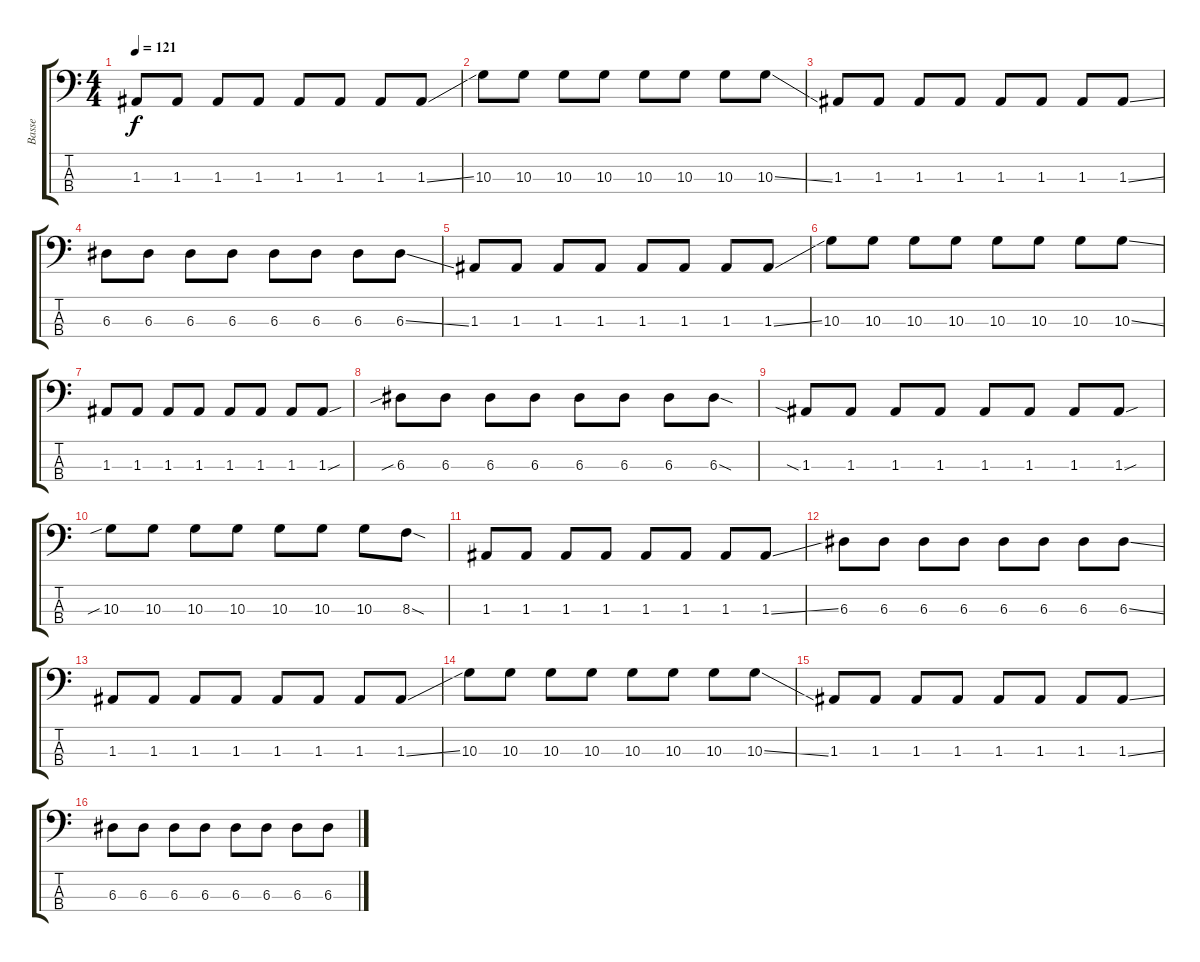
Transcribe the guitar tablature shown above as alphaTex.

\track ("Basse" "Basse") {instrument electricbasspick}
\staff {score tabs}
\tuning (G2 D2 A1 E1) {hide}
\ts (4 4)
\tempo 121
\clef f4
\ks c
1.3.8{dy f} 1.3.8 1.3.8 1.3.8 1.3.8 1.3.8 1.3.8 1.3{ss}.8 |
10.3.8 10.3.8 10.3.8 10.3.8 10.3.8 10.3.8 10.3.8 10.3{ss}.8 |
1.3.8 1.3.8 1.3.8 1.3.8 1.3.8 1.3.8 1.3.8 1.3{ss}.8 |
6.3.8 6.3.8 6.3.8 6.3.8 6.3.8 6.3.8 6.3.8 6.3{ss}.8 |
1.3.8 1.3.8 1.3.8 1.3.8 1.3.8 1.3.8 1.3.8 1.3{ss}.8 |
10.3.8 10.3.8 10.3.8 10.3.8 10.3.8 10.3.8 10.3.8 10.3{ss}.8 |
1.3.8 1.3.8 1.3.8 1.3.8 1.3.8 1.3.8 1.3.8 1.3{sou}.8 |
6.3{sib}.8 6.3.8 6.3.8 6.3.8 6.3.8 6.3.8 6.3.8 6.3{sod}.8 |
1.3{sia}.8 1.3.8 1.3.8 1.3.8 1.3.8 1.3.8 1.3.8 1.3{sou}.8 |
10.3{sib}.8 10.3.8 10.3.8 10.3.8 10.3.8 10.3.8 10.3.8 8.3{sod}.8 |
1.3.8 1.3.8 1.3.8 1.3.8 1.3.8 1.3.8 1.3.8 1.3{ss}.8 |
6.3.8 6.3.8 6.3.8 6.3.8 6.3.8 6.3.8 6.3.8 6.3{ss}.8 |
1.3.8 1.3.8 1.3.8 1.3.8 1.3.8 1.3.8 1.3.8 1.3{ss}.8 |
10.3.8 10.3.8 10.3.8 10.3.8 10.3.8 10.3.8 10.3.8 10.3{ss}.8 |
1.3.8 1.3.8 1.3.8 1.3.8 1.3.8 1.3.8 1.3.8 1.3{ss}.8 |
6.3.8 6.3.8 6.3.8 6.3.8 6.3.8 6.3.8 6.3.8 6.3{ss}.8
